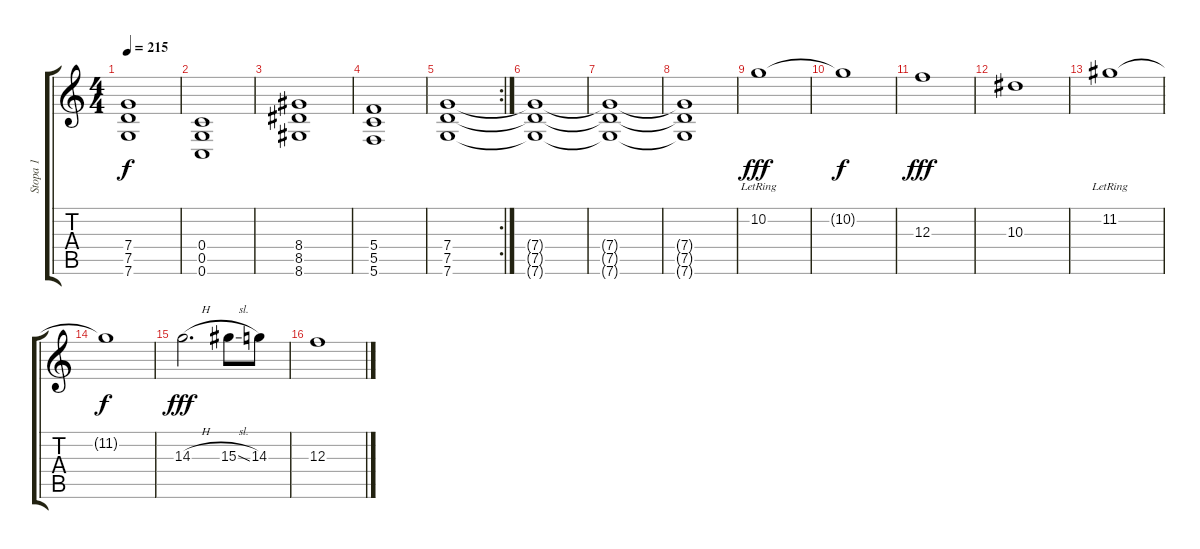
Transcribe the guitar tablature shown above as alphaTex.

\track ("Stopa 1" "Stopa 1") {instrument overdrivenguitar}
\staff {score tabs}
\tuning (D4 A3 F3 C3 G2 C2) {hide}
\ts (4 4)
\tempo 215
\clef g2
\ks c
(7.4 7.5 7.6).1{dy f} |
(0.4 0.5 0.6).1 |
(8.4 8.5 8.6).1 |
(5.4 5.5 5.6).1 |
\rc 2
(7.4 7.5 7.6).1 |
(7.4{t} 7.5{t} 7.6{t}).1 |
(7.4{t} 7.5{t} 7.6{t}).1 |
(7.4{t} 7.5{t} 7.6{t}).1 |
10.2{lr}.1{dy fff} |
10.2{t}.1{dy f} |
12.3.1{dy fff} |
10.3.1 |
11.2{lr}.1 |
11.2{t}.1{dy f} |
14.3{h}.2{d dy fff} 15.3{sl}.8 14.3.8 |
12.3.1
